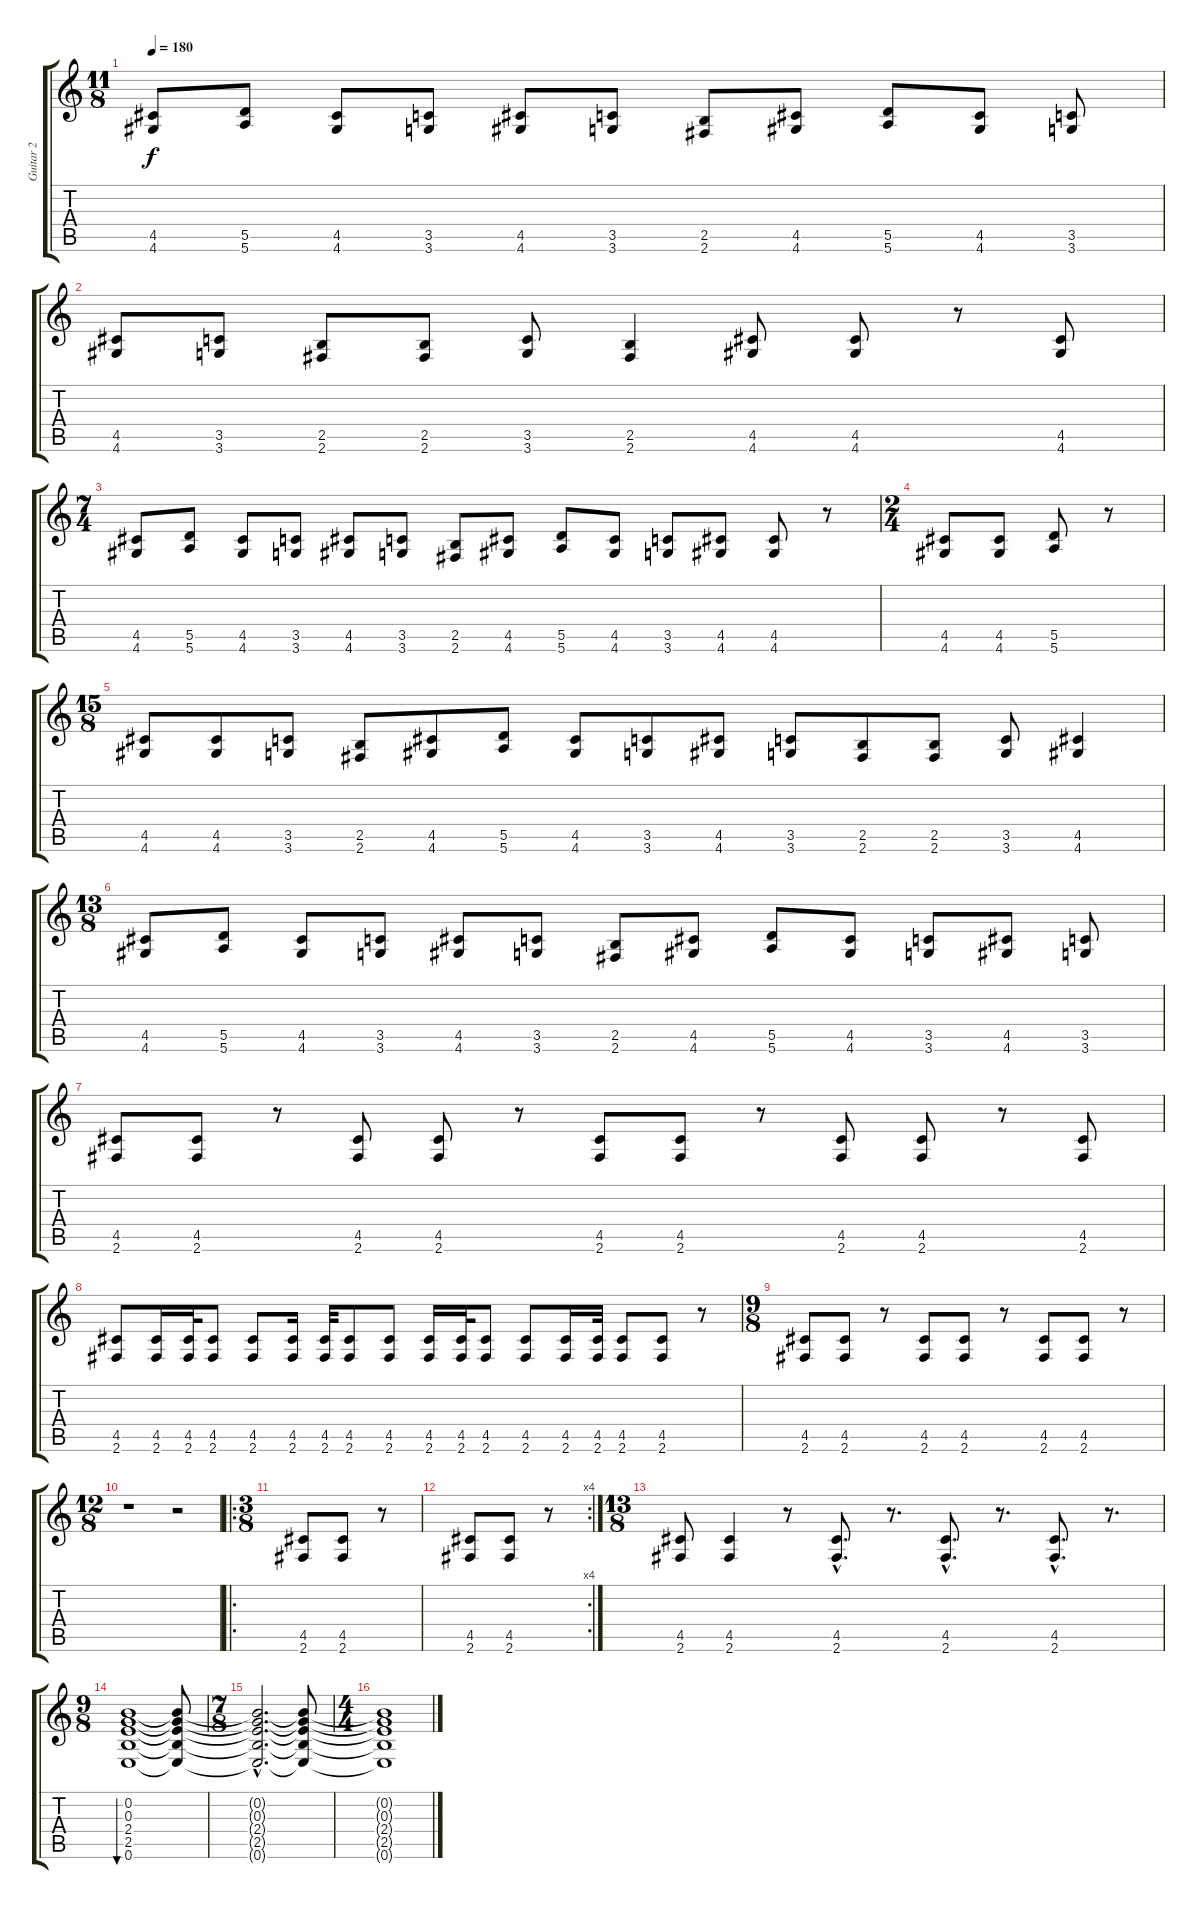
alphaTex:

\track ("Guitar 2" "Guitar 2") {instrument distortionguitar}
\staff {score tabs}
\tuning (E4 B3 G3 D3 A2 E2) {hide}
\ts (11 8)
\tempo 180
\clef g2
\ks c
(4.5 4.6).8{dy f} (5.5 5.6).8 (4.5 4.6).8 (3.5 3.6).8 (4.5 4.6).8 (3.5 3.6).8 (2.5 2.6).8 (4.5 4.6).8 (5.5 5.6).8 (4.5 4.6).8 (3.5 3.6).8 |
(4.5 4.6).8 (3.5 3.6).8 (2.5 2.6).8 (2.5 2.6).8 (3.5 3.6).8 (2.5 2.6).4 (4.5 4.6).8 (4.5 4.6).8 r.8 (4.5 4.6).8 |
\ts (7 4)
(4.5 4.6).8 (5.5 5.6).8 (4.5 4.6).8 (3.5 3.6).8 (4.5 4.6).8 (3.5 3.6).8 (2.5 2.6).8 (4.5 4.6).8 (5.5 5.6).8 (4.5 4.6).8 (3.5 3.6).8 (4.5 4.6).8 (4.5 4.6).8 r.8 |
\ts (2 4)
(4.5 4.6).8 (4.5 4.6).8 (5.5 5.6).8 r.8 |
\ts (15 8)
(4.5 4.6).8 (4.5 4.6).8 (3.5 3.6).8 (2.5 2.6).8 (4.5 4.6).8 (5.5 5.6).8 (4.5 4.6).8 (3.5 3.6).8 (4.5 4.6).8 (3.5 3.6).8 (2.5 2.6).8 (2.5 2.6).8 (3.5 3.6).8 (4.5 4.6).4 |
\ts (13 8)
(4.5 4.6).8 (5.5 5.6).8 (4.5 4.6).8 (3.5 3.6).8 (4.5 4.6).8 (3.5 3.6).8 (2.5 2.6).8 (4.5 4.6).8 (5.5 5.6).8 (4.5 4.6).8 (3.5 3.6).8 (4.5 4.6).8 (3.5 3.6).8 |
(4.5 2.6).8 (4.5 2.6).8 r.8 (4.5 2.6).8 (4.5 2.6).8 r.8 (4.5 2.6).8 (4.5 2.6).8 r.8 (4.5 2.6).8 (4.5 2.6).8 r.8 (4.5 2.6).8 |
(4.5 2.6).8 (4.5 2.6).16 (4.5 2.6).32 (4.5 2.6).8 (4.5 2.6).8 (4.5 2.6).16 (4.5 2.6).32 (4.5 2.6).8 (4.5 2.6).8 (4.5 2.6).16 (4.5 2.6).32 (4.5 2.6).8 (4.5 2.6).8 (4.5 2.6).16 (4.5 2.6).32 (4.5 2.6).8 (4.5 2.6).8 r.8 |
\ts (9 8)
(4.5 2.6).8 (4.5 2.6).8 r.8 (4.5 2.6).8 (4.5 2.6).8 r.8 (4.5 2.6).8 (4.5 2.6).8 r.8 |
\ts (12 8)
r.1 r.2 |
\ro
\ts (3 8)
(4.5 2.6).8 (4.5 2.6).8 r.8 |
\rc 4
(4.5 2.6).8 (4.5 2.6).8 r.8 |
\ts (13 8)
(4.5 2.6).8 (4.5 2.6).4 r.8 (4.5{hac} 2.6{hac}).8{d} r.8{d} (4.5{hac} 2.6{hac}).8{d} r.8{d} (4.5{hac} 2.6{hac}).8{d} r.8{d} |
\ts (9 8)
(0.2 0.3 2.4 2.5 0.6).1{bu 240 volume 0} (0.2{t} 0.3{t} 2.4{t} 2.5{t} 0.6{t}).8 |
\ts (7 8)
(0.2{hac t} 0.3{hac t} 2.4{hac t} 2.5{hac t} 0.6{hac t}).2{d} (0.2{t} 0.3{t} 2.4{t} 2.5{t} 0.6{t}).8 |
\ts (4 4)
(0.2{t} 0.3{t} 2.4{t} 2.5{t} 0.6{t}).1
